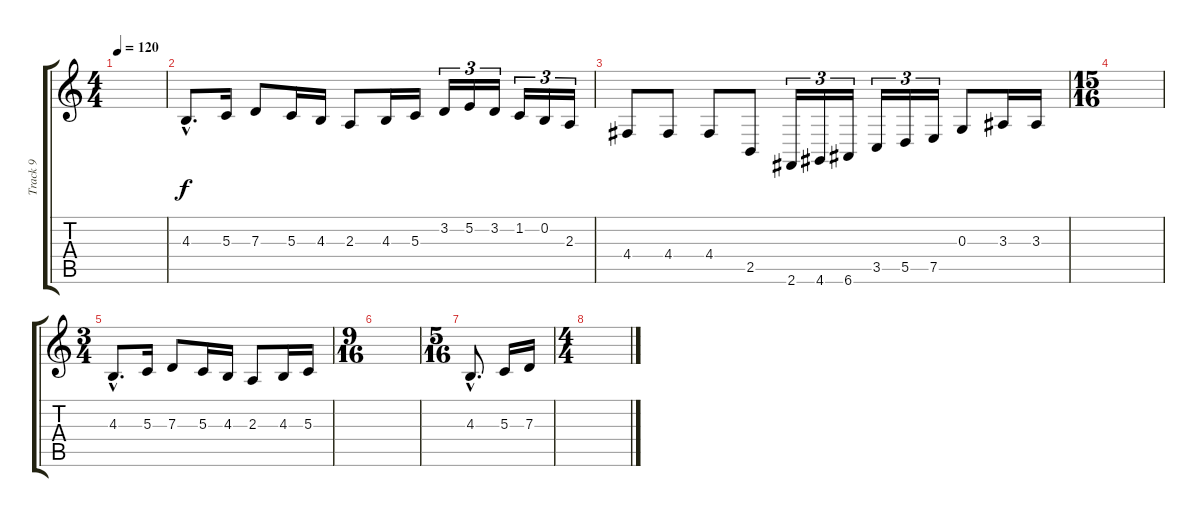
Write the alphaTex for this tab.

\track ("Track 9" "Track 9") {instrument drawbarorgan}
\staff {score tabs}
\tuning (E4 B3 G3 D3 A2 E2) {hide}
\ts (4 4)
\tempo 120
\clef g2
\ks c
|
4.3{hac}.8{d} 5.3.16 7.3.8 5.3.16 4.3.16 2.3.8 4.3.16 5.3.16 3.2.16{tu (3 2)} 5.2.16{tu (3 2)} 3.2.16{tu (3 2)} 1.2.16{tu (3 2)} 0.2.16{tu (3 2)} 2.3.16{tu (3 2)} |
4.4.8 4.4.8 4.4.8 2.5.8 2.6.16{tu (3 2)} 4.6.16{tu (3 2)} 6.6.16{tu (3 2)} 3.5.16{tu (3 2)} 5.5.16{tu (3 2)} 7.5.16{tu (3 2)} 0.3.8 3.3.16 3.3.16 |
\ts (15 16)
|
\ts (3 4)
4.3{hac}.8{d} 5.3.16 7.3.8 5.3.16 4.3.16 2.3.8 4.3.16 5.3.16 |
\ts (9 16)
|
\ts (5 16)
4.3{hac}.8{d} 5.3.16 7.3.16 |
\ts (4 4)
